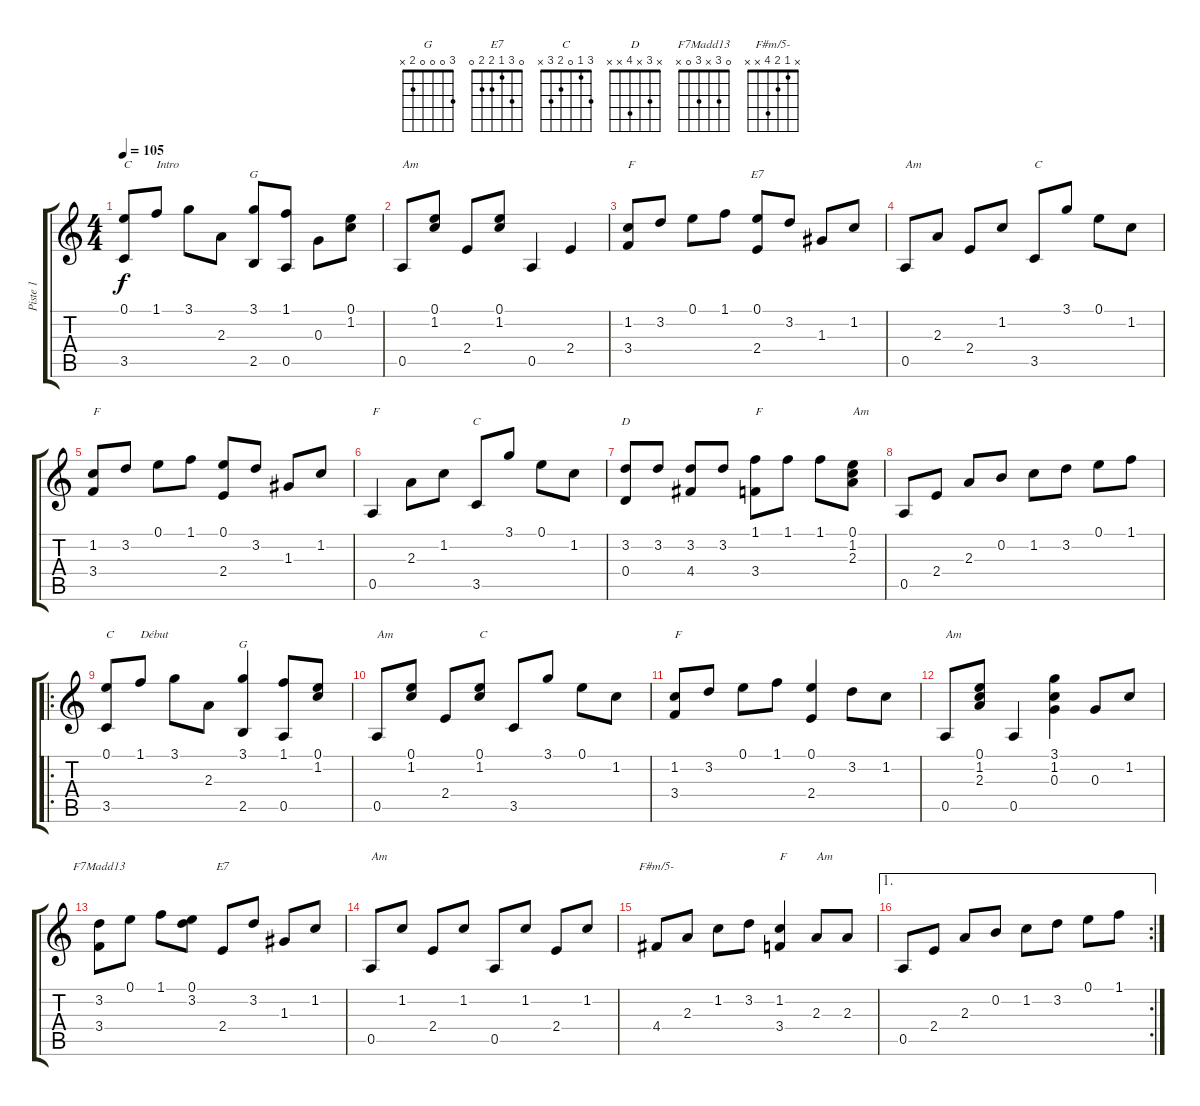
\track ("Piste 1" "Piste 1") {instrument acousticguitarsteel}
\staff {score tabs}
\tuning (E4 B3 G3 D3 A2 E2) {hide}
\chord ("G" 3 0 0 x 2 x)
\chord ("E7" 0 3 1 0 2 0)
\chord ("C" 3 1 0 2 3 x)
\chord ("D" x 3 x 4 x x)
\chord ("G" 3 0 0 0 2 x)
\chord ("F7Madd13" 0 3 x 3 0 x)
\chord ("E7" 0 3 1 2 2 0)
\chord ("F#m/5-" x 1 2 4 x x)
\ts (4 4)
\tempo 105
\clef g2
\ks c
(0.1 3.5).8{txt "C" dy f instrument acousticguitarsteel} 1.1.8{txt "Intro"} 3.1.8 2.3.8 (3.1 2.5).8{ch "G"} (1.1 0.5).8 0.3.8 (0.1 1.2).8 |
0.5.8{txt "Am"} (0.1 1.2).8 2.4.8 (0.1 1.2).8 0.5.4 2.4.4 |
(1.2 3.4).8{txt "F"} 3.2.8 0.1.8 1.1.8 (0.1 2.4).8{ch "E7"} 3.2.8 1.3.8 1.2.8 |
0.5.8{txt "Am"} 2.3.8 2.4.8 1.2.8 3.5.8{txt "C"} 3.1.8 0.1.8 1.2.8 |
(1.2 3.4).8{txt "F"} 3.2.8 0.1.8 1.1.8 (0.1 2.4).8 3.2.8 1.3.8 1.2.8 |
0.5.4{txt "F"} 2.3.8 1.2.8 3.5.8{ch "C"} 3.1.8 0.1.8 1.2.8 |
(3.2 0.4).8{ch "D"} 3.2.8 (3.2 4.4).8 3.2.8 (1.1 3.4).8{txt "F"} 1.1.8 1.1.8 (0.1 1.2 2.3).8{txt "Am"} |
0.5.8 2.4.8 2.3.8 0.2.8 1.2.8 3.2.8 0.1.8 1.1.8 |
\ro
(0.1 3.5).8{txt "C"} 1.1.8{txt "Début"} 3.1.8 2.3.8 (3.1 2.5).4{ch "G"} (1.1 0.5).8 (0.1 1.2).8 |
0.5.8{txt "Am"} (0.1 1.2).8 2.4.8 (0.1 1.2).8{txt "C"} 3.5.8 3.1.8 0.1.8 1.2.8 |
(1.2 3.4).8{txt "F"} 3.2.8 0.1.8 1.1.8 (0.1 2.4).4 3.2.8 1.2.8 |
0.5.8{txt "Am"} (0.1 1.2 2.3).8 0.5.4 (3.1 1.2 0.3).4 0.3.8 1.2.8 |
(3.2 3.4).8{ch "F7Madd13"} 0.1.8 1.1.8 (0.1 3.2).8 2.4.8{ch "E7"} 3.2.8 1.3.8 1.2.8 |
0.5.8{txt "Am"} 1.2.8 2.4.8 1.2.8 0.5.8 1.2.8 2.4.8 1.2.8 |
4.4.8{ch "F#m/5-"} 2.3.8 1.2.8 3.2.8 (1.2 3.4).4{txt "F"} 2.3.8{txt "Am"} 2.3.8 |
\ae 1
\rc 2
0.5.8 2.4.8 2.3.8 0.2.8 1.2.8 3.2.8 0.1.8 1.1.8
